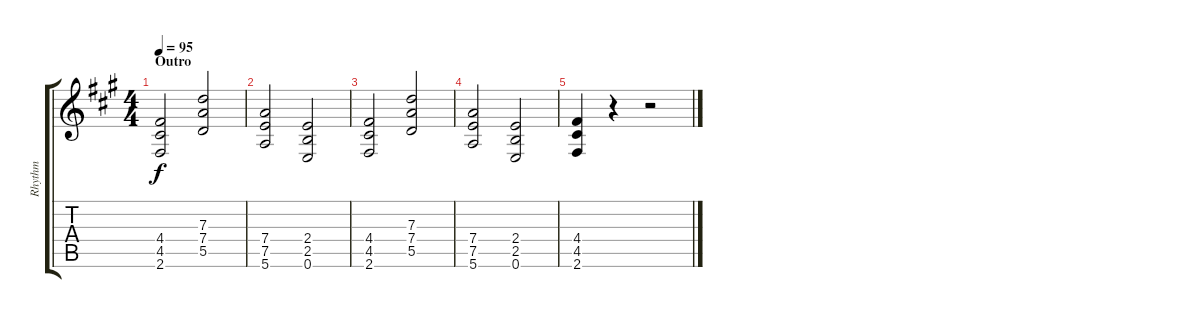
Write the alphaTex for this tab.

\track ("Rhythm" "Rhythm") {instrument overdrivenguitar}
\staff {score tabs}
\tuning (E4 B3 G3 D3 A2 E2) {hide}
\ts (4 4)
\section ("" "Outro")
\tempo 95
\clef g2
\ks a
(4.4 4.5 2.6).2{dy f} (7.3 7.4 5.5).2 |
(7.4 7.5 5.6).2 (2.4 2.5 0.6).2 |
(4.4 4.5 2.6).2 (7.3 7.4 5.5).2 |
(7.4 7.5 5.6).2 (2.4 2.5 0.6).2 |
(4.4 4.5 2.6).4 r.4 r.2
